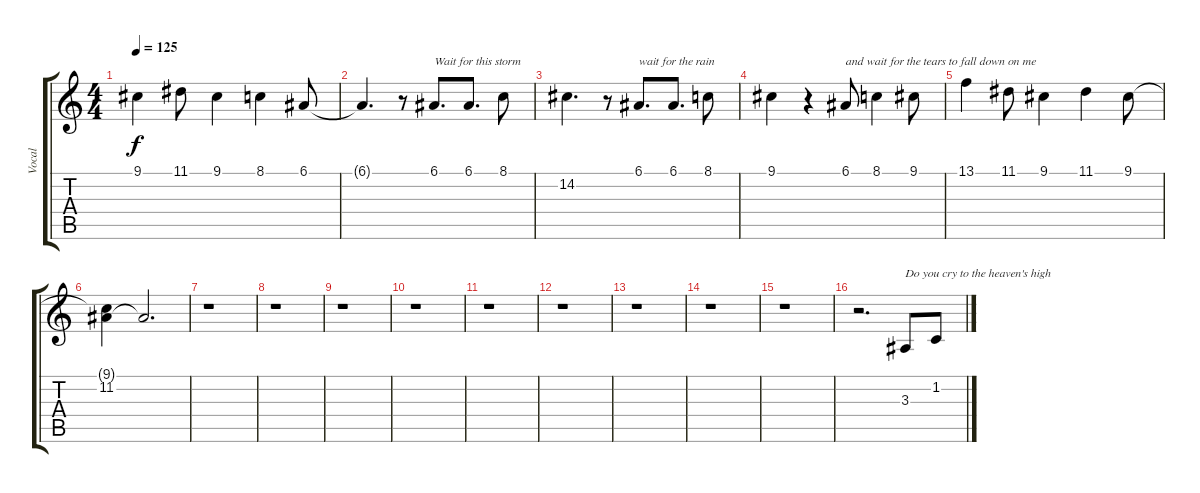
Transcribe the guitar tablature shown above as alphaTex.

\track ("Vocal" "Vocal") {instrument flute}
\staff {score tabs}
\tuning (E4 B3 G3 D3 A2 E2) {hide}
\ts (4 4)
\tempo 125
\clef g2
\ks c
9.1.4{dy f} 11.1.8 9.1.4 8.1.4 6.1.8 |
6.1{t}.4{d} r.8 6.1.8{d txt "Wait for this storm"} 6.1.8{d} 8.1.8 |
14.2.4{d} r.8 6.1.8{d txt "wait for the rain"} 6.1.8{d} 8.1.8 |
9.1.4 r.4 6.1.8{txt "and wait for the tears to fall down on me"} 8.1.4 9.1.8 |
13.1.4 11.1.8 9.1.4 11.1.4 9.1.8 |
(9.1{t} 11.2).4 11.2{t}.2{d} |
r.1 |
r.1 |
r.1 |
r.1 |
r.1 |
r.1 |
r.1 |
r.1 |
r.1 |
r.2{d} 3.3.8{txt "Do you cry to the heaven's high"} 1.2.8
